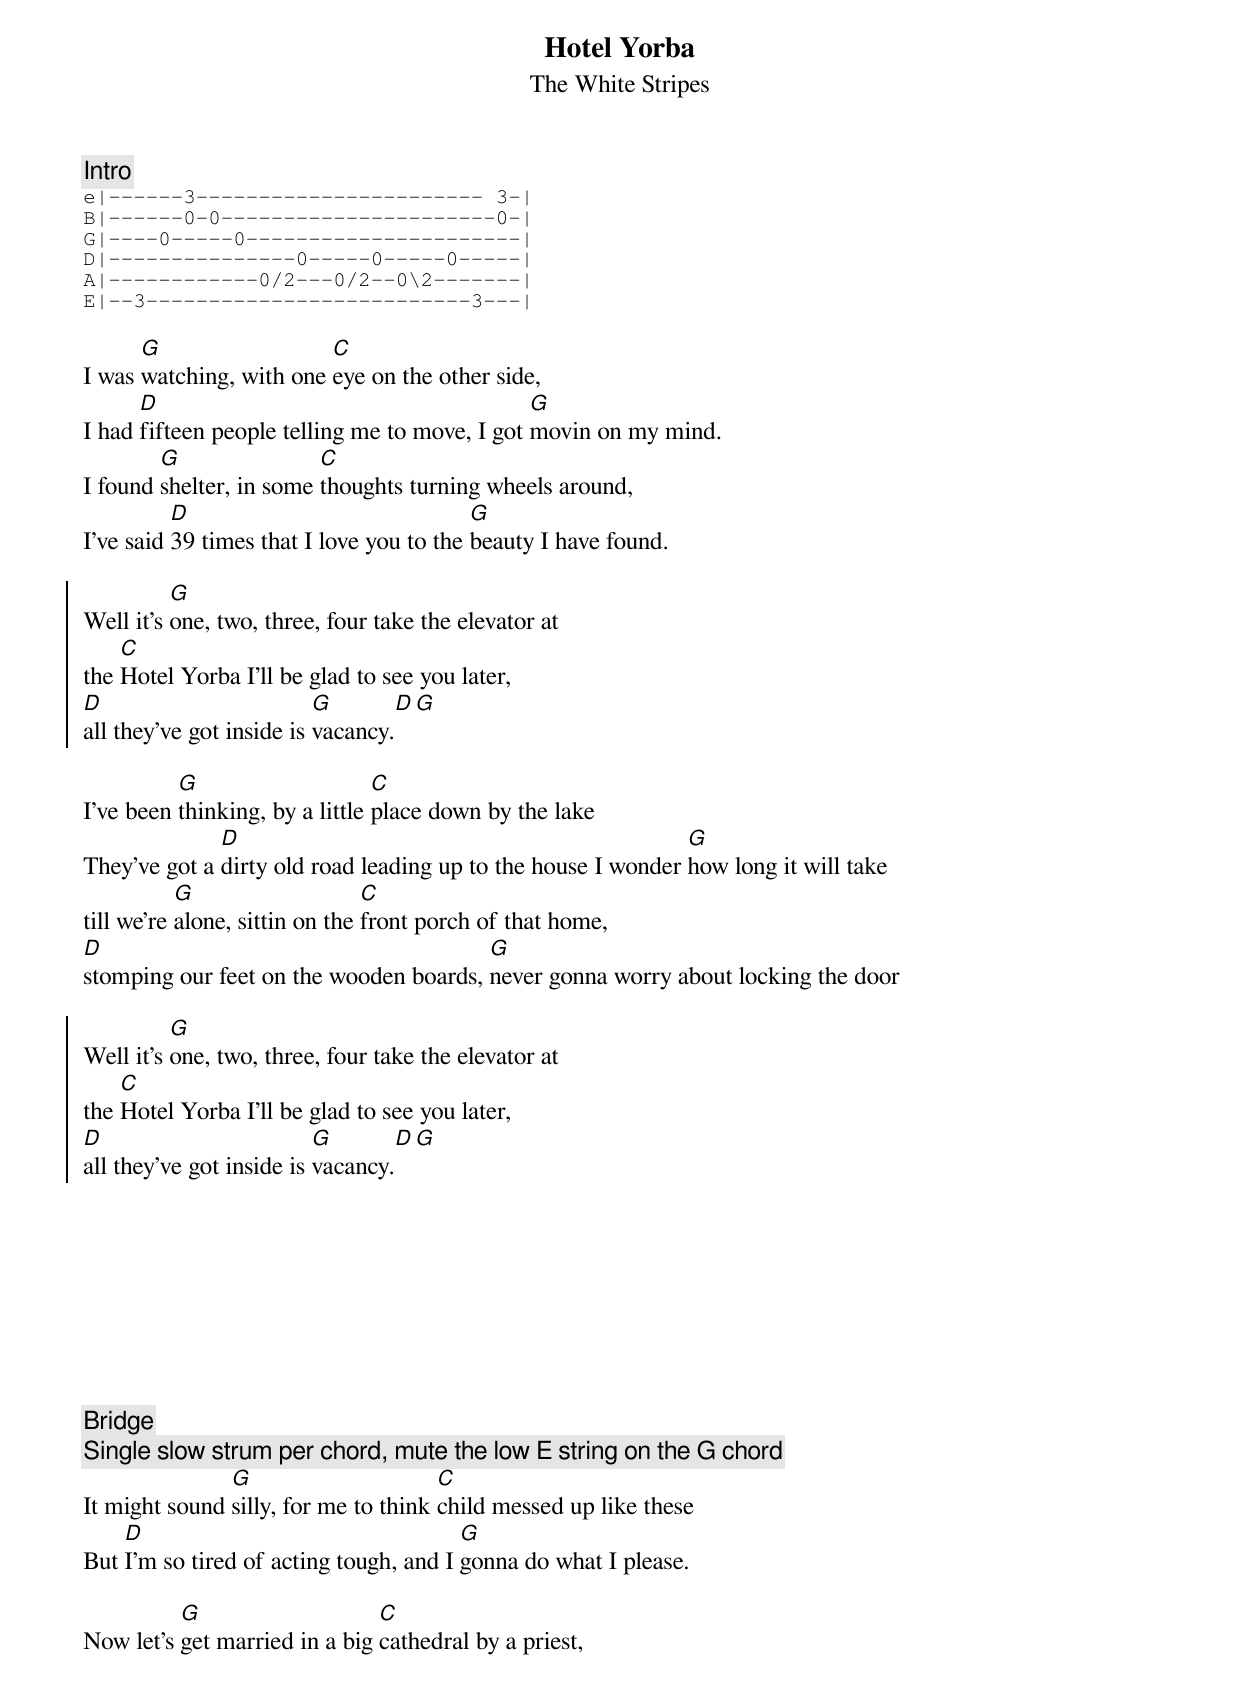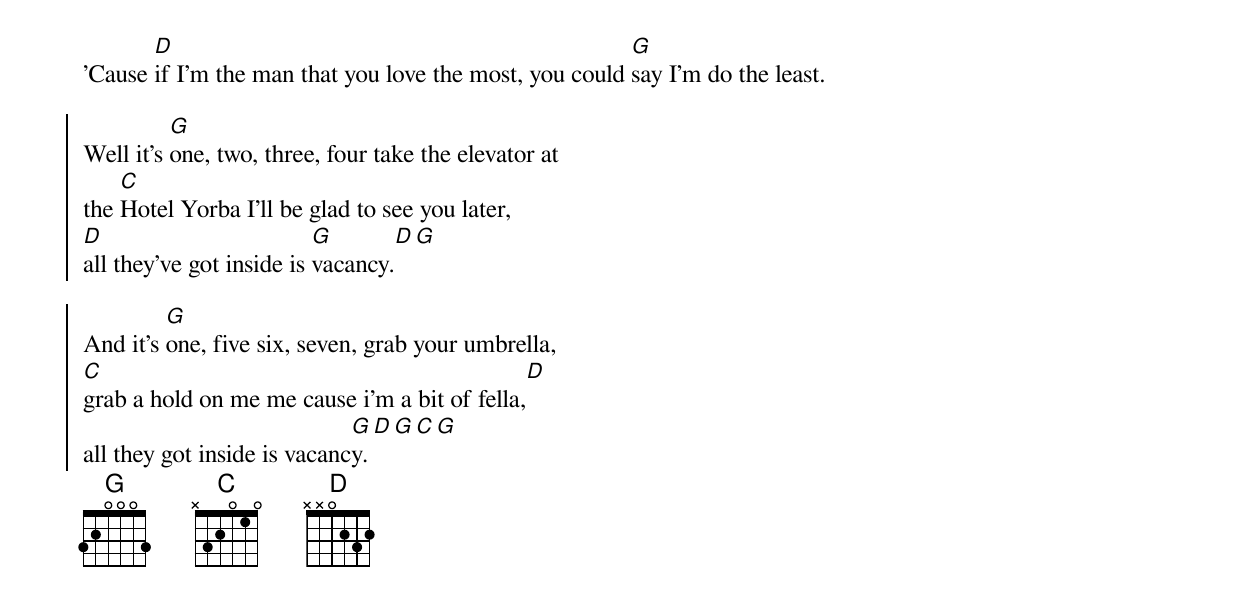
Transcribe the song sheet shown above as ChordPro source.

{title:Hotel Yorba}
{subtitle:The White Stripes}

{c:Intro}
{sot}
e|------3----------------------- 3-|
B|------0-0----------------------0-|
G|----0-----0----------------------|
D|---------------0-----0-----0-----|
A|------------0/2---0/2--0\2-------|
E|--3--------------------------3---|
{eot}

I was [G]watching, with one [C]eye on the other side,
I had [D]fifteen people telling me to move, I got [G]movin on my mind.
I found [G]shelter, in some [C]thoughts turning wheels around,
I've said [D]39 times that I love you to the [G]beauty I have found.

{soc}
Well it's [G]one, two, three, four take the elevator at
the [C]Hotel Yorba I'll be glad to see you later,
[D]all they've got inside is [G]vacancy.[D][G]
{eoc}

I've been [G]thinking, by a little [C]place down by the lake
They've got a [D]dirty old road leading up to the house I wonder [G]how long it will take
till we're [G]alone, sittin on the [C]front porch of that home,
[D]stomping our feet on the wooden boards, [G]never gonna worry about locking the door

{soc}
Well it's [G]one, two, three, four take the elevator at
the [C]Hotel Yorba I'll be glad to see you later,
[D]all they've got inside is [G]vacancy.[D][G]
{eoc}









{c:Bridge}
{c:Single slow strum per chord, mute the low E string on the G chord}
It might sound [G]silly, for me to think [C]child messed up like these
But [D]I'm so tired of acting tough, and I [G]gonna do what I please.

Now let's [G]get married in a big [C]cathedral by a priest,
'Cause [D]if I'm the man that you love the most, you could [G]say I'm do the least.

{soc}
Well it's [G]one, two, three, four take the elevator at
the [C]Hotel Yorba I'll be glad to see you later,
[D]all they've got inside is [G]vacancy.[D][G]

And it's [G]one, five six, seven, grab your umbrella,
[C]grab a hold on me me cause i'm a bit of fella,[D]
all they got inside is vacanc[G]y.[D][G][C][G]
{eoc}
